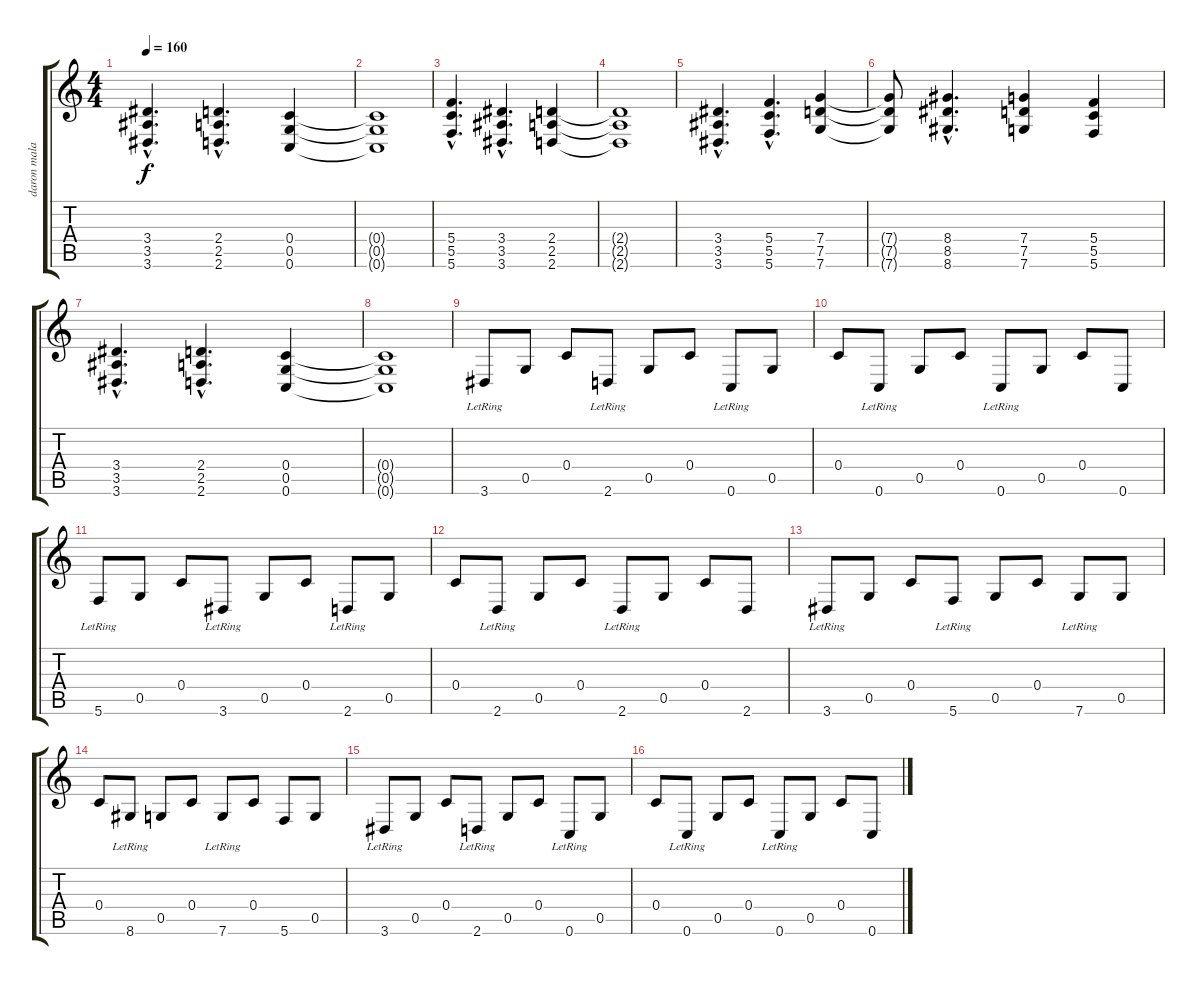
\track ("daron malakian" "daron mala") {instrument electricguitarmuted}
\staff {score tabs}
\tuning (D4 A3 F3 C3 G2 C2) {hide}
\ts (4 4)
\tempo 160
\clef g2
\ks c
(3.4{hac} 3.5{hac} 3.6{hac}).4{d dy f} (2.4{hac} 2.5{hac} 2.6{hac}).4{d} (0.4 0.5 0.6).4 |
(0.4{t} 0.5{t} 0.6{t}).1 |
(5.4{hac} 5.5{hac} 5.6{hac}).4{d} (3.4{hac} 3.5{hac} 3.6{hac}).4{d} (2.4 2.5 2.6).4 |
(2.4{t} 2.5{t} 2.6{t}).1 |
(3.4{hac} 3.5{hac} 3.6{hac}).4{d} (5.4{hac} 5.5{hac} 5.6{hac}).4{d} (7.4 7.5 7.6).4 |
(7.4{t} 7.5{t} 7.6{t}).8 (8.4{hac} 8.5{hac} 8.6{hac}).4{d} (7.4 7.5 7.6).4 (5.4 5.5 5.6).4 |
(3.4{hac} 3.5{hac} 3.6{hac}).4{d} (2.4{hac} 2.5{hac} 2.6{hac}).4{d} (0.4 0.5 0.6).4 |
(0.4{t} 0.5{t} 0.6{t}).1 |
3.6{lr}.8{instrument electricguitarmuted} 0.5.8 0.4.8 2.6{lr}.8 0.5.8 0.4.8 0.6{lr}.8 0.5.8 |
0.4.8 0.6{lr}.8 0.5.8 0.4.8 0.6{lr}.8 0.5.8 0.4.8 0.6.8 |
5.6{lr}.8 0.5.8 0.4.8 3.6{lr}.8 0.5.8 0.4.8 2.6{lr}.8 0.5.8 |
0.4.8 2.6{lr}.8 0.5.8 0.4.8 2.6{lr}.8 0.5.8 0.4.8 2.6.8 |
3.6{lr}.8 0.5.8 0.4.8 5.6{lr}.8 0.5.8 0.4.8 7.6{lr}.8 0.5.8 |
0.4.8 8.6{lr}.8 0.5.8 0.4.8 7.6{lr}.8 0.4.8 5.6.8 0.5.8 |
3.6{lr}.8 0.5.8 0.4.8 2.6{lr}.8 0.5.8 0.4.8 0.6{lr}.8 0.5.8 |
0.4.8 0.6{lr}.8 0.5.8 0.4.8 0.6{lr}.8 0.5.8 0.4.8 0.6.8
